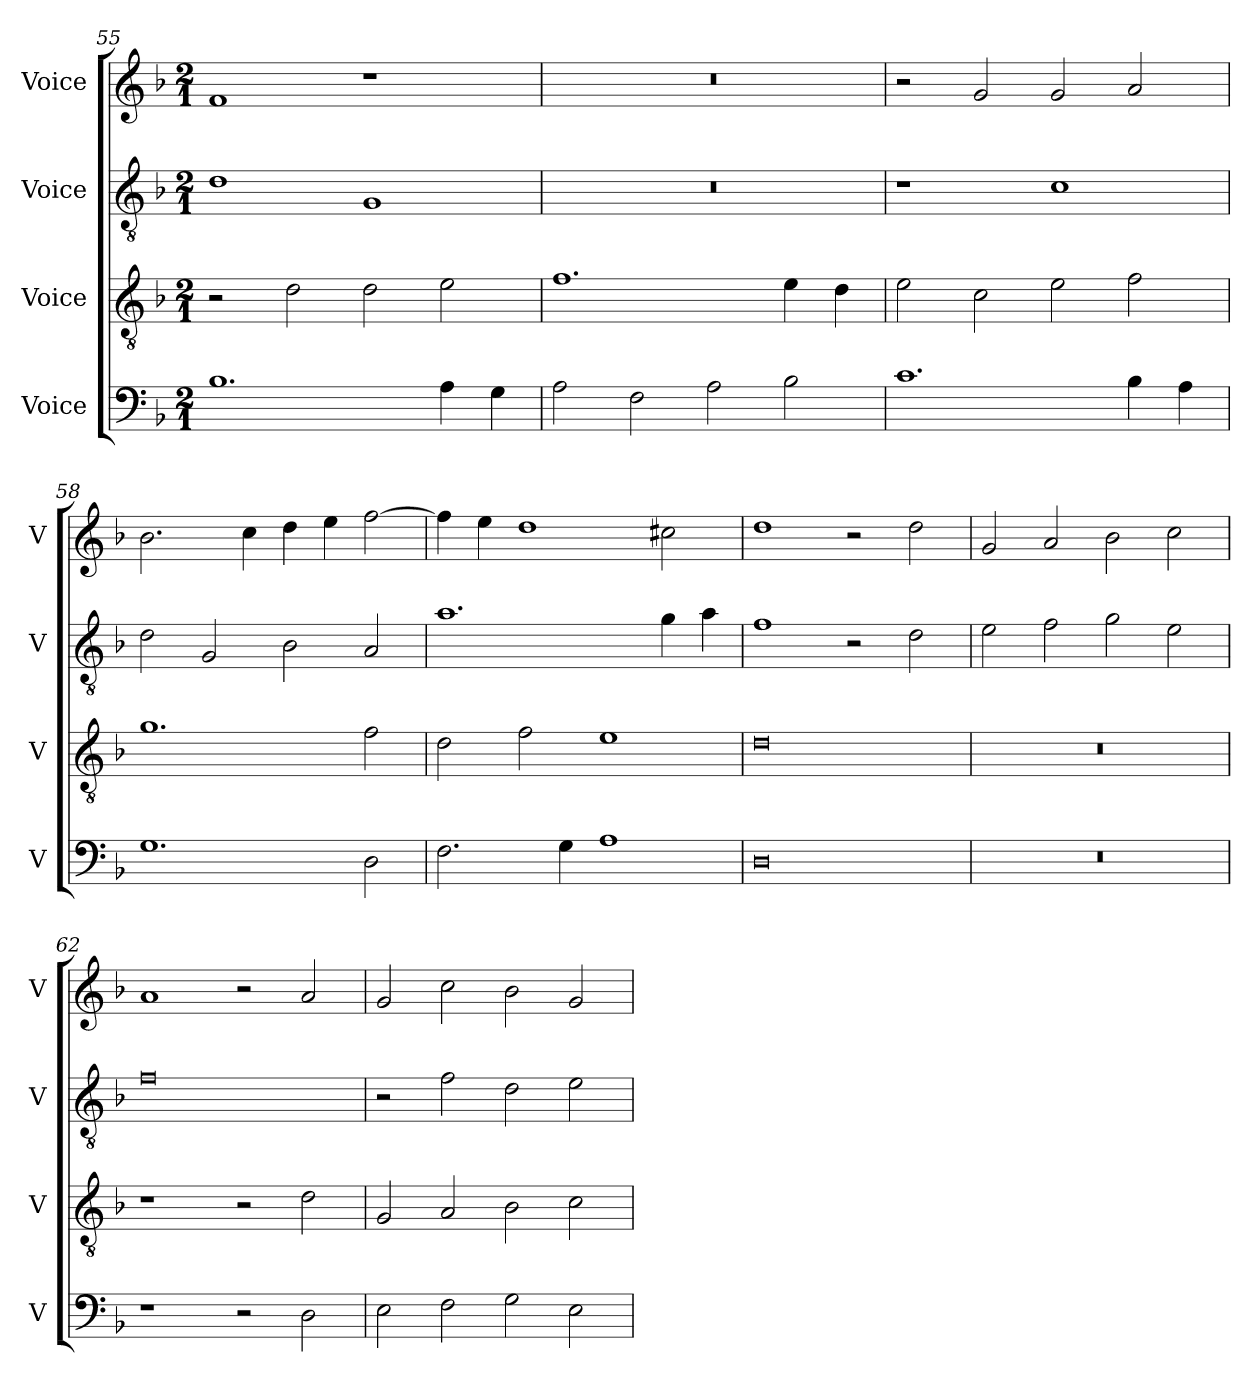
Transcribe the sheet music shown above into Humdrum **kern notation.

**kern	**kern	**kern	**kern
*part4	*part3	*part2	*part1
*staff4	*staff3	*staff2	*staff1
*I"Voice	*I"Voice	*I"Voice	*I"Voice
*I'V	*I'V	*I'V	*I'V
*clefF4	*clefGv2	*clefGv2	*clefG2
*k[b-]	*k[b-]	*k[b-]	*k[b-]
*M2/1	*M2/1	*M2/1	*M2/1
=55	=55	=55	=55
1.B-	2r	1d	1f
.	2d\	.	.
.	2d\	1G	1r
4A\	2e\	.	.
4G\	.	.	.
=56	=56	=56	=56
2A\	1.f	0r	0r
2F\	.	.	.
2A\	.	.	.
2B-\	4e\	.	.
.	4d\	.	.
!!LO:LB:g=z
=57	=57	=57	=57
1.c	2e\	1r	2r
.	2c\	.	2g/
.	2e\	1c	2g/
4B-\	2f\	.	2a/
4A\	.	.	.
=58	=58	=58	=58
1.G	1.g	2d\	2.b-\
.	.	2G/	.
.	.	.	4cc\
.	.	2B-\	4dd\
.	.	.	4ee\
2D\	2f\	2A/	[2ff\
=59	=59	=59	=59
2.F\	2d\	1.a	4ff\]
.	.	.	4ee\
.	2f\	.	1dd
4G\	.	.	.
1A	1e	.	.
.	.	4g\	2cc#X\
.	.	4a\	.
!!LO:LB:g=z
=60	=60	=60	=60
0D	0d	1f	1dd
.	.	2r	2r
.	.	2d\	2dd\
=61	=61	=61	=61
0r	0r	2e\	2g/
.	.	2f\	2a/
.	.	2g\	2b-\
.	.	2e\	2cc\
=62	=62	=62	=62
1r	1r	0f	1a
2r	2r	.	2r
2D\	2d\	.	2a/
=63	=63	=63	=63
2E\	2G/	2r	2g/
2F\	2A/	2f\	2cc\
2G\	2B-\	2d\	2b-\
2E\	2c\	2e\	2g/
=	=	=	=
*-	*-	*-	*-
